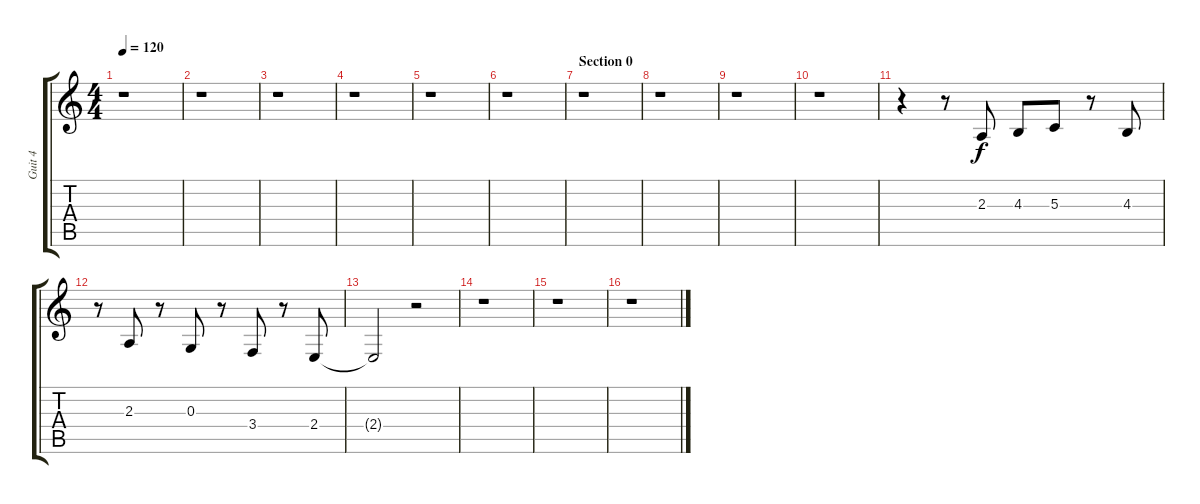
\track ("Guit 4" "Guit 4") {instrument acousticgrandpiano}
\staff {score tabs}
\tuning (E4 B3 G3 D3 A2 E2) {hide}
\ts (4 4)
\tempo 120
\clef g2
\ks c
r.1{dy f} |
r.1 |
r.1 |
r.1 |
r.1 |
r.1 |
\section ("" "Section 0")
r.1 |
r.1 |
r.1 |
r.1 |
r.4 r.8 2.3.8 4.3.8 5.3.8 r.8 4.3.8 |
r.8 2.3.8 r.8 0.3.8 r.8 3.4.8 r.8 2.4.8 |
2.4{t}.2 r.2 |
r.1 |
r.1 |
r.1
